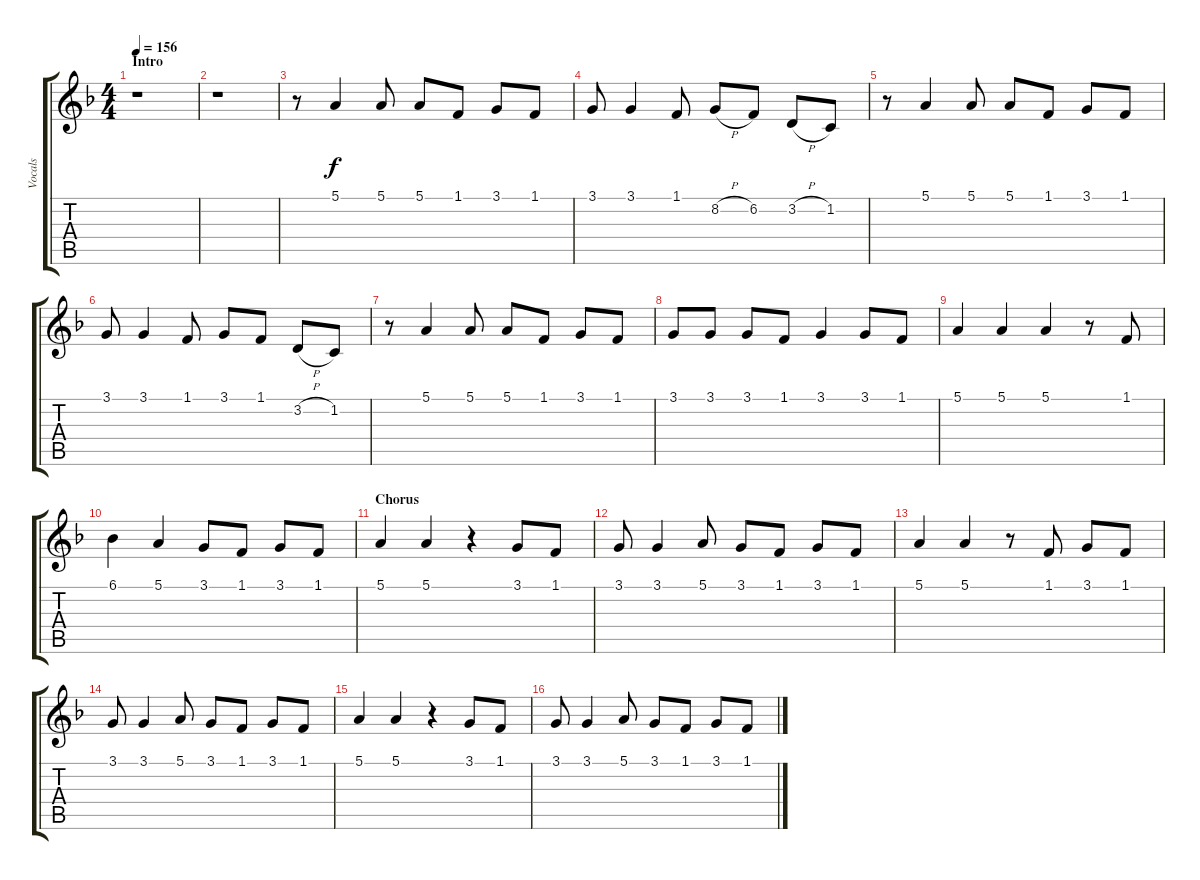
\track ("Vocals" "Vocals") {instrument trombone}
\staff {score tabs}
\tuning (E4 B3 G3 D3 A2 E2) {hide}
\ts (4 4)
\section ("" "Intro")
\tempo 156
\clef g2
\ks f
r.1{dy f instrument trombone} |
r.1 |
r.8 5.1.4 5.1.8 5.1.8 1.1.8 3.1.8 1.1.8 |
3.1.8 3.1.4 1.1.8 8.2{h}.8 6.2.8 3.2{h}.8 1.2.8 |
r.8 5.1.4 5.1.8 5.1.8 1.1.8 3.1.8 1.1.8 |
3.1.8 3.1.4 1.1.8 3.1.8 1.1.8 3.2{h}.8 1.2.8 |
r.8 5.1.4 5.1.8 5.1.8 1.1.8 3.1.8 1.1.8 |
3.1.8 3.1.8 3.1.8 1.1.8 3.1.4 3.1.8 1.1.8 |
5.1.4 5.1.4 5.1.4 r.8 1.1.8 |
6.1.4 5.1.4 3.1.8 1.1.8 3.1.8 1.1.8 |
\section ("" "Chorus")
5.1.4 5.1.4 r.4 3.1.8 1.1.8 |
3.1.8 3.1.4 5.1.8 3.1.8 1.1.8 3.1.8 1.1.8 |
5.1.4 5.1.4 r.8 1.1.8 3.1.8 1.1.8 |
3.1.8 3.1.4 5.1.8 3.1.8 1.1.8 3.1.8 1.1.8 |
5.1.4 5.1.4 r.4 3.1.8 1.1.8 |
3.1.8 3.1.4 5.1.8 3.1.8 1.1.8 3.1.8 1.1.8
